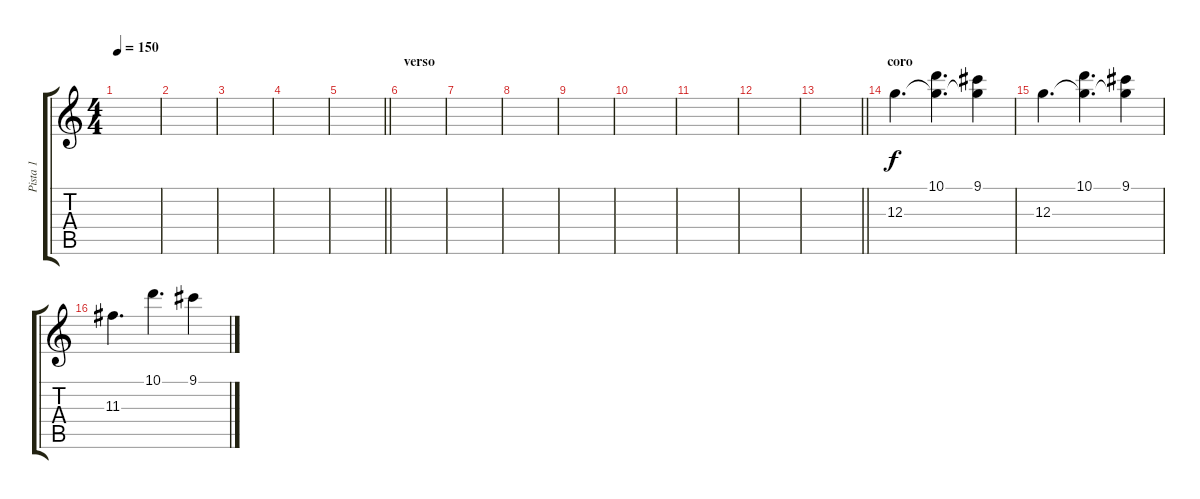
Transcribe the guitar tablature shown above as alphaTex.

\track ("Pista 1" "Pista 1") {instrument electricguitarjazz}
\staff {score tabs}
\tuning (E4 B3 G3 D3 A2 E2) {hide}
\ts (4 4)
\tempo 150
\clef g2
\ks c
|
|
|
|
\barLineRight lightlight
|
\section ("" "verso")
|
|
|
|
|
|
|
\barLineRight lightlight
|
\section ("" "coro")
12.3.4{d} (10.1 12.3{t}).4{d} (9.1 12.3{t}).4 |
12.3.4{d} (10.1 12.3{t}).4{d} (9.1 12.3{t}).4 |
11.3.4{d} 10.1.4{d} 9.1.4
